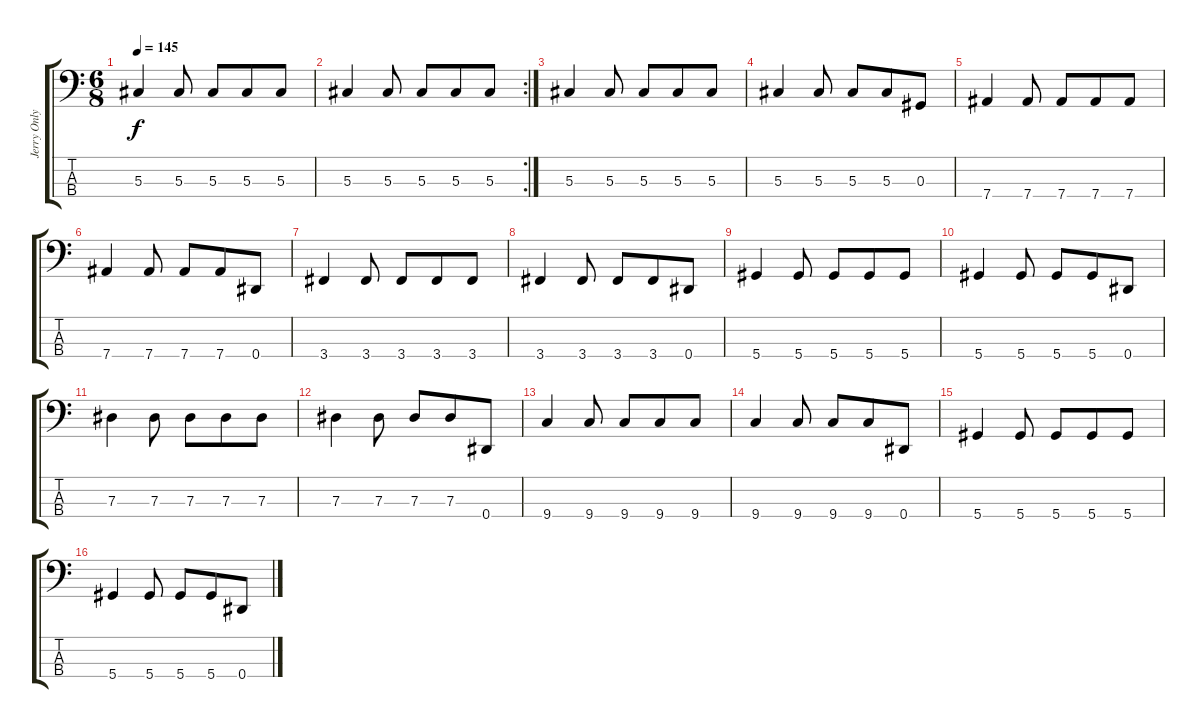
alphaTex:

\track ("Jerry Only" "Jerry Only") {instrument distortionguitar}
\staff {score tabs}
\tuning (Gb2 Db2 Ab1 Eb1) {hide}
\ts (6 8)
\tempo 145
\clef f4
\ks c
5.3.4{dy f} 5.3.8 5.3.8 5.3.8 5.3.8 |
\rc 2
5.3.4 5.3.8 5.3.8 5.3.8 5.3.8 |
5.3.4 5.3.8 5.3.8 5.3.8 5.3.8 |
5.3.4 5.3.8 5.3.8 5.3.8 0.3.8 |
7.4.4 7.4.8 7.4.8 7.4.8 7.4.8 |
7.4.4 7.4.8 7.4.8 7.4.8 0.4.8 |
3.4.4 3.4.8 3.4.8 3.4.8 3.4.8 |
3.4.4 3.4.8 3.4.8 3.4.8 0.4.8 |
5.4.4 5.4.8 5.4.8 5.4.8 5.4.8 |
5.4.4 5.4.8 5.4.8 5.4.8 0.4.8 |
7.3.4 7.3.8 7.3.8 7.3.8 7.3.8 |
7.3.4 7.3.8 7.3.8 7.3.8 0.4.8 |
9.4.4 9.4.8 9.4.8 9.4.8 9.4.8 |
9.4.4 9.4.8 9.4.8 9.4.8 0.4.8 |
5.4.4 5.4.8 5.4.8 5.4.8 5.4.8 |
5.4.4 5.4.8 5.4.8 5.4.8 0.4.8
